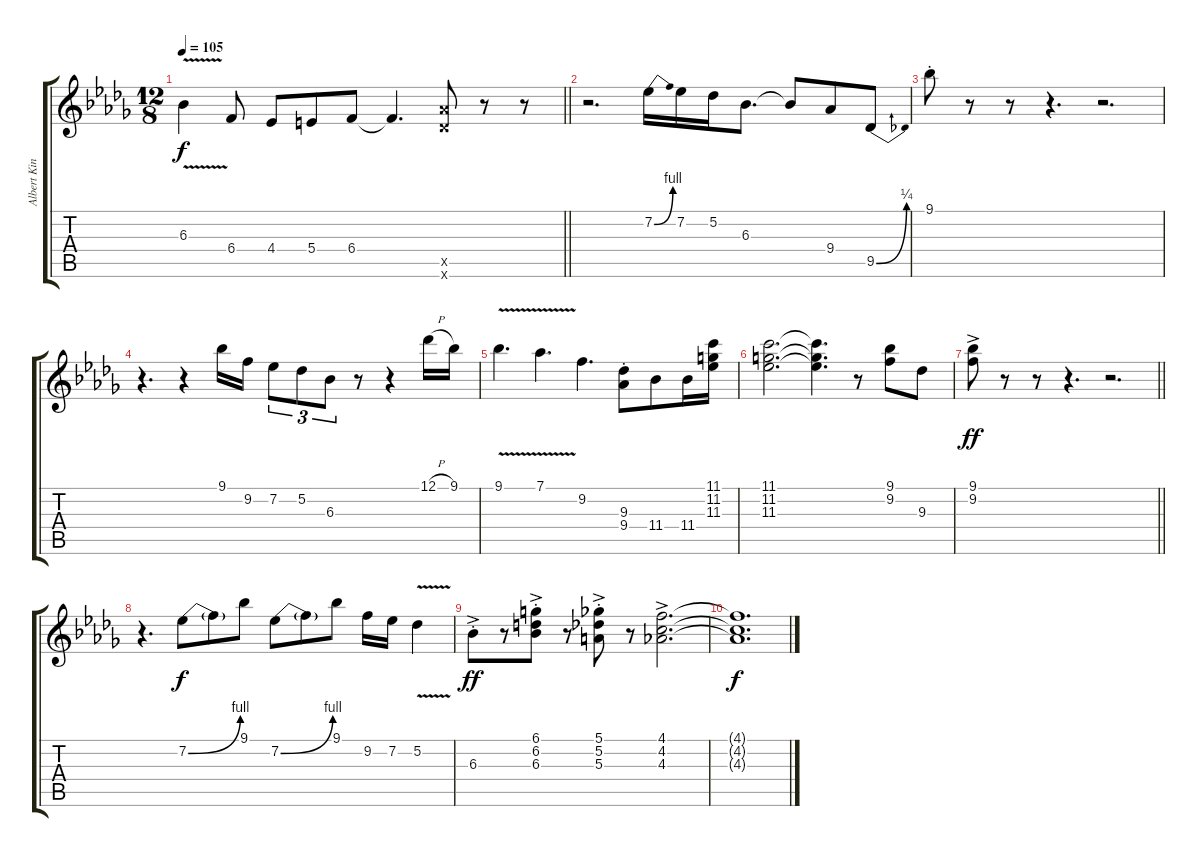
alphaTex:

\track ("Albert King - Electric Guitar (BEBEG#C#)" "Albert Kin") {instrument overdrivenguitar}
\staff {score tabs}
\tuning (Db4 Ab3 E3 B2 E2 B1) {hide}
\ts (12 8)
\tempo 105
\clef g2
\barLineRight lightlight
\ks db
6.3{v}.4{dy f} 6.4.8 4.4.8 5.4.8 6.4.8 6.4{t}.4{d} (16.5{x} 14.6{x}).8 r.8 r.8 |
r.2{d} 7.2{be (bend 0 0 60 4)}.16 7.2.16 5.2.16 6.3.8{d} 6.3{t}.8 9.4.8 9.5{be (bend 0 0 60 1)}.8 |
9.1{st}.8 r.8 r.8 r.4{d} r.2{d} |
r.4{d} r.4 9.1.16 9.2.16 7.2.8{tu (3 2)} 5.2.8{tu (3 2)} 6.3.8{tu (3 2)} r.8 r.4 12.1{h}.16 9.1.16 |
9.1{v}.4{d} 7.1{v}.4{d} 9.2.4{d} (9.3{st} 9.4{st}).8 11.4.8 11.4.16 (11.1 11.2 11.3).16 |
(11.1 11.2 11.3).2{d} (11.1{t} 11.2{t} 11.3{t}).4{d} r.8 (9.1 9.2).8 9.3.8 |
\barLineRight lightlight
(9.1{ac} 9.2{ac}).8{dy ff} r.8 r.8 r.4{d} r.2{d} |
r.4{d} 7.2{be (bend 0 0 60 4)}.8{dy f} 7.2{t}.8 9.1.8 7.2{be (bend 0 0 60 4)}.8 7.2{t}.8 9.1.8 9.2.16 7.2.16 5.2{v}.4 |
6.3{ac st}.8{dy ff} r.8 (6.1{ac st} 6.2{ac st} 6.3{ac st}).8 r.8 (5.1{ac st} 5.2{ac st} 5.3{ac st}).8 r.8 (4.1{ac} 4.2{ac} 4.3{ac}).2{d} |
(4.1{t} 4.2{t} 4.3{t}).1{d dy f}
